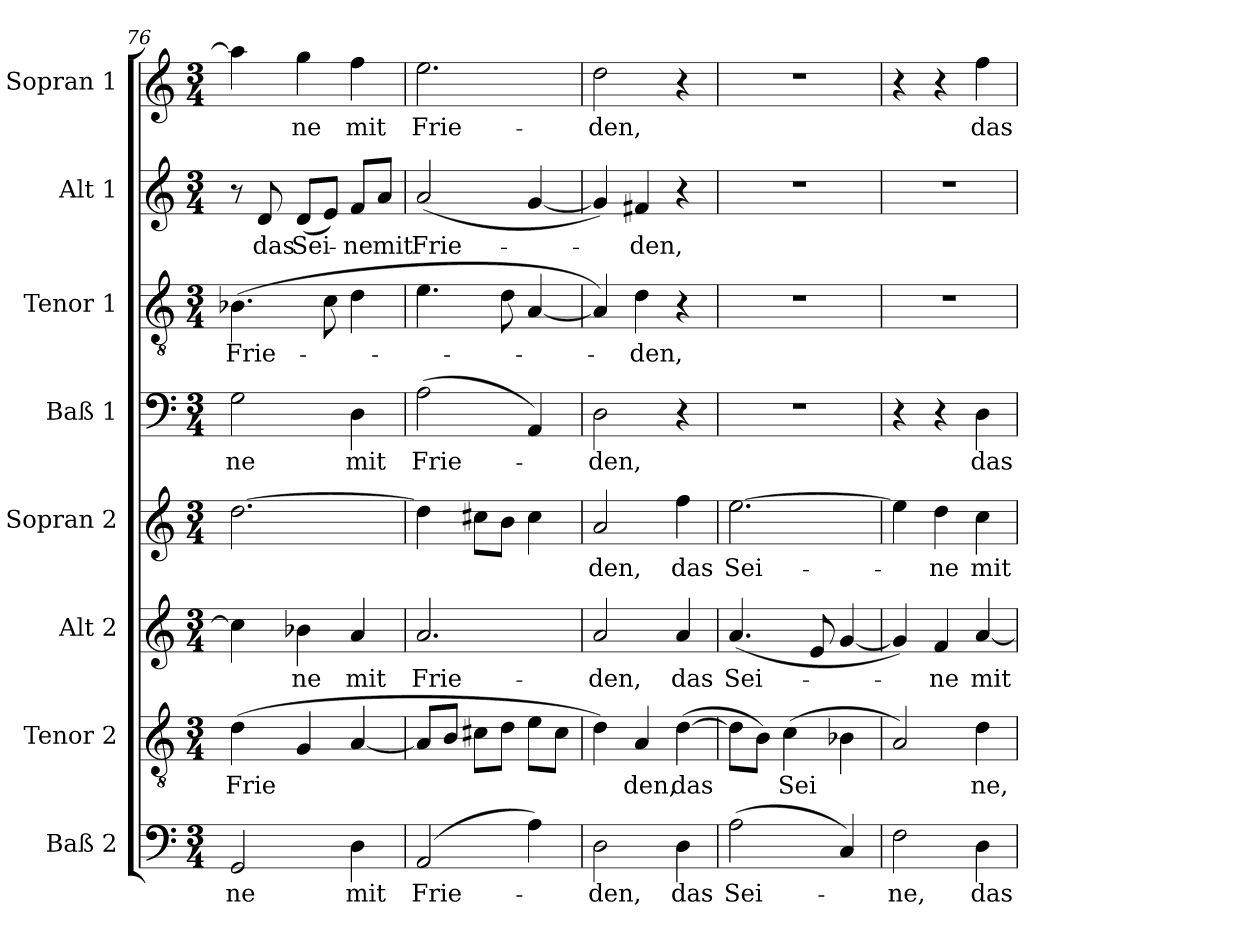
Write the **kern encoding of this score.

**kern	**text	**kern	**text	**kern	**text	**kern	**text	**kern	**text	**kern	**text	**kern	**text	**kern	**text
*part8	*part8	*part7	*part7	*part6	*part6	*part5	*part5	*part4	*part4	*part3	*part3	*part2	*part2	*part1	*part1
*staff8	*staff8	*staff7	*staff7	*staff6	*staff6	*staff5	*staff5	*staff4	*staff4	*staff3	*staff3	*staff2	*staff2	*staff1	*staff1
*I"Baß 2	*	*I"Tenor 2	*	*I"Alt 2	*	*I"Sopran 2	*	*I"Baß 1	*	*I"Tenor 1	*	*I"Alt 1	*	*I"Sopran 1	*
*I'B 2	*	*I'T 2	*	*I'A 2	*	*I'S 2	*	*I'B 1	*	*I'T. 1	*	*I'A 1	*	*I'S 1	*
*clefF4	*	*clefGv2	*	*clefG2	*	*clefG2	*	*clefF4	*	*clefGv2	*	*clefG2	*	*clefG2	*
*k[]	*	*k[]	*	*k[]	*	*k[]	*	*k[]	*	*k[]	*	*k[]	*	*k[]	*
*M3/4	*	*M3/4	*	*M3/4	*	*M3/4	*	*M3/4	*	*M3/4	*	*M3/4	*	*M3/4	*
=76	=76	=76	=76	=76	=76	=76	=76	=76	=76	=76	=76	=76	=76	=76	=76
!	!LO:LY:b	!	!LO:LY:b	!	!	!	!	!	!LO:LY:b	!	!LO:LY:b	!	!	!	!
2GG/	ne	(>4d\	Frie	4cc\]	.	[2.dd\	.	2G\	ne	(>4.B-X\	Frie-	8r	.	4aa\]	.
!	!	!	!	!	!	!	!	!	!	!	!	!	!LO:LY:b	!	!
.	.	.	.	.	.	.	.	.	.	.	.	8d/	das	.	.
!	!	!	!	!	!LO:LY:b	!	!	!	!	!	!	!	!LO:LY:b	!	!LO:LY:b
.	.	4G/	.	4b-X\	ne	.	.	.	.	.	.	(<8d/L	Sei-	4gg\	ne
.	.	.	.	.	.	.	.	.	.	8c\	.	8e/J)	.	.	.
!	!LO:LY:b	!	!	!	!LO:LY:b	!	!	!	!LO:LY:b	!	!	!	!LO:LY:b	!	!LO:LY:b
4D\	mit	[4A/	.	4a/	mit	.	.	4D\	mit	4d\	.	8f/L	ne	4ff\	mit
!	!	!	!	!	!	!	!	!	!	!	!	!	!LO:LY:b	!	!
.	.	.	.	.	.	.	.	.	.	.	.	8a/J	mit	.	.
=77	=77	=77	=77	=77	=77	=77	=77	=77	=77	=77	=77	=77	=77	=77	=77
!	!LO:LY:b	!	!	!	!LO:LY:b	!	!	!	!LO:LY:b	!	!	!	!LO:LY:b	!	!LO:LY:b
(>2AA/	Frie-	8A/L]	.	2.a/	Frie-	4dd\]	.	(>2A\	Frie-	4.e\	.	(<2a/	Frie-	2.ee\	Frie-
.	.	8B/J	.	.	.	.	.	.	.	.	.	.	.	.	.
.	.	8c#X\L	.	.	.	8cc#X\L	.	.	.	.	.	.	.	.	.
.	.	8d\J	.	.	.	8b\J	.	.	.	8d\	.	.	.	.	.
4A\)	.	8e\L	.	.	.	4cc#\	.	4AA/)	.	[4A/	.	[4g/	.	.	.
.	.	8c#\J	.	.	.	.	.	.	.	.	.	.	.	.	.
=78	=78	=78	=78	=78	=78	=78	=78	=78	=78	=78	=78	=78	=78	=78	=78
!	!LO:LY:b	!	!	!	!LO:LY:b	!	!LO:LY:b	!	!LO:LY:b	!	!	!	!	!	!LO:LY:b
2D\	den,	4d\)	.	2a/	den,	2a/	den,	2D\	den,	4A/])	.	4g/])	.	2dd\	den,
!	!	!	!LO:LY:b	!	!	!	!	!	!	!	!LO:LY:b	!	!LO:LY:b	!	!
.	.	4A/	den,	.	.	.	.	.	.	4d\	den,	4f#X/	den,	.	.
!	!LO:LY:b	!	!LO:LY:b	!	!LO:LY:b	!	!LO:LY:b	!	!	!	!	!	!	!	!
4D\	das	(>[4d\	das	4a/	das	4ff\	das	4r	.	4r	.	4r	.	4r	.
=79	=79	=79	=79	=79	=79	=79	=79	=79	=79	=79	=79	=79	=79	=79	=79
!	!LO:LY:b	!	!	!	!LO:LY:b	!	!LO:LY:b	!	!	!	!	!	!	!	!
(>2A\	Sei-	8d\L]	.	(<4.a/	Sei-	[2.ee\	Sei-	2.r	.	2.r	.	2.r	.	2.r	.
.	.	8B\J)	.	.	.	.	.	.	.	.	.	.	.	.	.
!	!	!	!LO:LY:b	!	!	!	!	!	!	!	!	!	!	!	!
.	.	(>4c\	Sei	.	.	.	.	.	.	.	.	.	.	.	.
.	.	.	.	8e/	.	.	.	.	.	.	.	.	.	.	.
4C/)	.	4B-X\	.	[4g/	.	.	.	.	.	.	.	.	.	.	.
=80	=80	=80	=80	=80	=80	=80	=80	=80	=80	=80	=80	=80	=80	=80	=80
!	!LO:LY:b	!	!	!	!	!	!	!	!	!	!	!	!	!	!
2F\	ne,	2A/)	.	4g/])	.	4ee\]	.	4r	.	2.r	.	2.r	.	4r	.
!	!	!	!	!	!LO:LY:b	!	!LO:LY:b	!	!	!	!	!	!	!	!
.	.	.	.	4f/	ne	4dd\	ne	4r	.	.	.	.	.	4r	.
!	!LO:LY:b	!	!LO:LY:b	!	!LO:LY:b	!	!LO:LY:b	!	!LO:LY:b	!	!	!	!	!	!LO:LY:b
4D\	das	4d\	ne,	[4a/	mit-	4cc\	mit	4D\	das	.	.	.	.	4ff\	das
=	=	=	=	=	=	=	=	=	=	=	=	=	=	=	=
*-	*-	*-	*-	*-	*-	*-	*-	*-	*-	*-	*-	*-	*-	*-	*-
